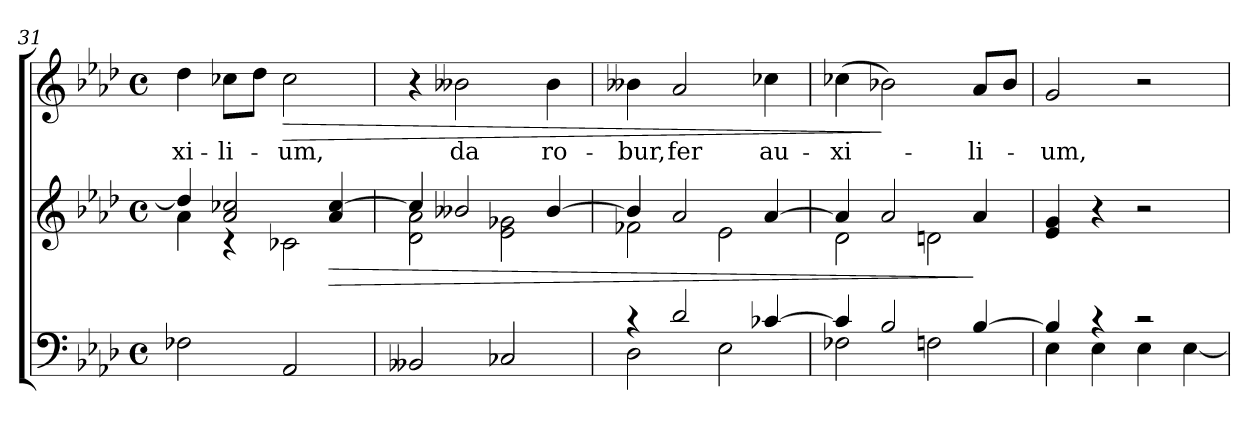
**kern	**kern	**dynam	**kern	**text	**dynam
*part2	*part2	*part2	*part1	*part1	*part1
*staff3	*staff2	*staff2/3	*staff1	*staff1	*staff1
*clefF4	*clefG2	*	*clefG2	*	*
*	*	*	*ITrd7c12	*	*
*k[b-e-a-d-]	*k[b-e-a-d-]	*	*k[b-e-a-d-]	*	*
*A-:	*A-:	*	*A-:	*	*
*M4/4	*M4/4	*	*M4/4	*	*
*met(c)	*met(c)	*	*met(c)	*	*
=31	=31	=31	=31	=31	=31
*	*^	*	*	*	*
!	!	!	!	!	!LO:LY:b	!
2F-X\	4dd-/]	4a-\	.	4d-\	-xi-	.
!	!	!	!	!	!LO:LY:b	!
.	2a-/ 2cc-X/	4rc	.	8c-X\L	-li-	.
.	.	.	.	8d-\J	.	.
!	!	!	!	!	!LO:LY:b	!LO:HP:b
2AA-/	.	2c-X\	.	2c-\	-um,	>
!	!	!	!LO:HP:b	!	!	!
.	4a-/ [>4cc-/	.	>	.	.	.
!!LO:LB:g=z
=32	=32	=32	=32	=32	=32	=32
2BB--X/	4cc-/]	2d-\ 2a-\	.	4r	.	.
!	!	!	!	!	!LO:LY:b	!
.	2b--X/	.	.	2B--X\	da	.
2C-X/	.	2e-\ 2g-X\	.	.	.	.
!	!	!	!	!	!LO:LY:b	!
.	[>4b--/	.	.	4B--\	ro-	.
=33	=33	=33	=33	=33	=33	=33
*^	*	*	*	*	*	*
!	!	!	!	!	!	!LO:LY:b	!
4rc	2D-\	4b--/]	2f-X\	.	4B--X\	-bur,	.
!	!	!	!	!	!	!LO:LY:b	!
2d-/	.	2a-/	.	.	2A-/	fer	.
.	2E-\	.	2e-\	.	.	.	.
!	!	!	!	!	!	!LO:LY:b	!
[>4c-X/	.	[>4a-/	.	.	4c-X\	au-	.
=34	=34	=34	=34	=34	=34	=34	=34
!	!	!	!	!	!	!LO:LY:b	!
4c-/]	2F-X\	4a-/]	2d-\	.	(>4c-X\	-xi-	.
2B-/	.	2a-/	.	.	2B-X\)	.	]
.	2Fn\	.	2dn\	.	.	.	.
!	!	!	!	!	!	!LO:LY:b	!
[>4B-/	.	4a-/	.	]	8A-/L	-li-	.
.	.	.	.	.	8B-/J	.	.
*	*	*v	*v	*	*	*	*
=35	=35	=35	=35	=35	=35	=35
!	!	!	!	!	!LO:LY:b	!
4B-/]	4E-\	4e-/ 4g/	.	2G/	-um,	.
4rc	4E-\	4r	.	.	.	.
2rc	4E-\	2r	.	2r	.	.
.	[<4E-\	.	.	.	.	.
*v	*v	*	*	*	*	*
=	=	=	=	=	=
*-	*-	*-	*-	*-	*-
